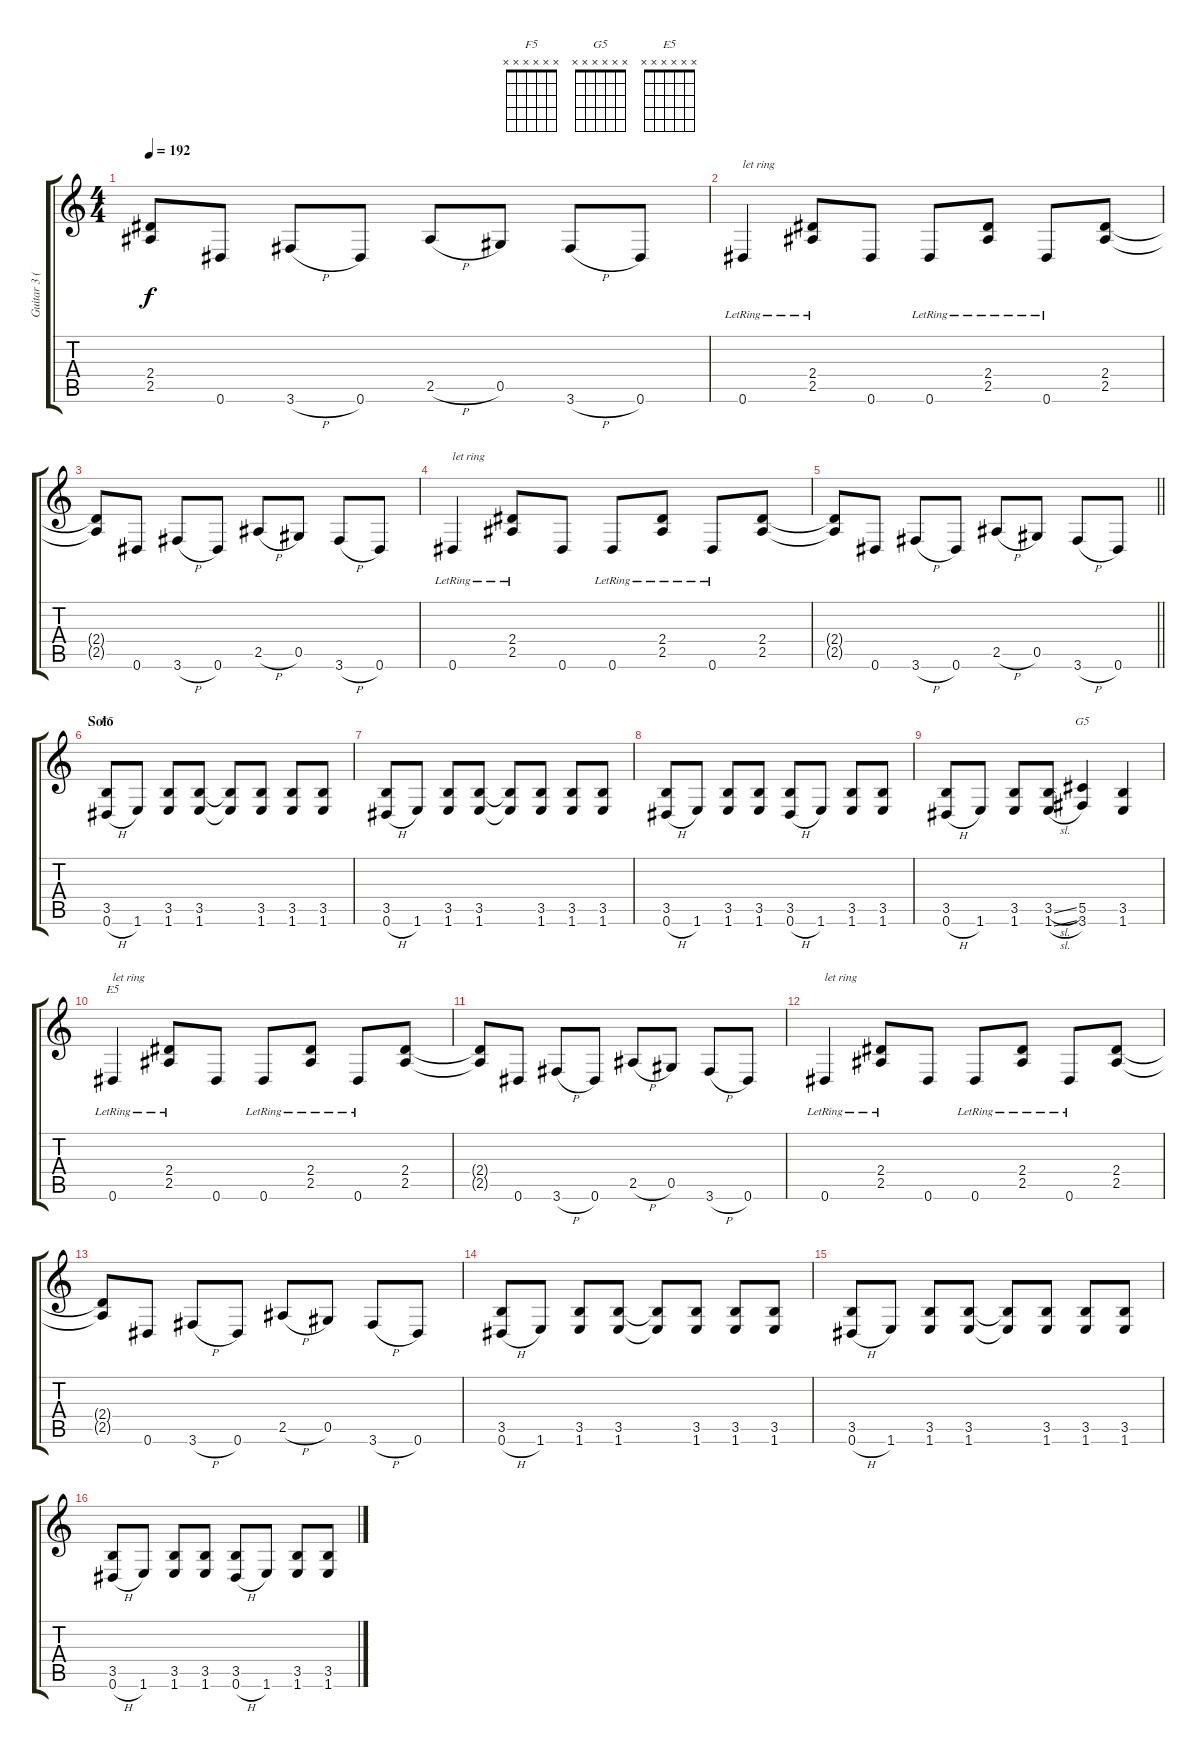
\track ("Guitar 3 (Izzy)" "Guitar 3 (") {instrument overdrivenguitar}
\staff {score tabs}
\tuning (Eb4 Bb3 Gb3 Db3 Ab2 Eb2) {hide}
\chord ("F5" x x x x x x)
\chord ("G5" x x x x x x)
\chord ("E5" x x x x x x)
\ts (4 4)
\tempo 192
\clef g2
\ks c
(2.4{t} 2.5{t}).8{dy f} 0.6.8 3.6{h}.8 0.6.8 2.5{h}.8 0.5.8 3.6{h}.8 0.6.8 |
0.6{lr}.4{txt "let ring"} (2.4{lr} 2.5{lr}).8 0.6.8 0.6{lr}.8 (2.4{lr} 2.5{lr}).8 0.6{lr}.8 (2.4 2.5).8 |
(2.4{t} 2.5{t}).8 0.6.8 3.6{h}.8 0.6.8 2.5{h}.8 0.5.8 3.6{h}.8 0.6.8 |
0.6{lr}.4{txt "let ring"} (2.4{lr} 2.5{lr}).8 0.6.8 0.6{lr}.8 (2.4{lr} 2.5{lr}).8 0.6{lr}.8 (2.4 2.5).8 |
\barLineRight lightlight
(2.4{t} 2.5{t}).8 0.6.8 3.6{h}.8 0.6.8 2.5{h}.8 0.5.8 3.6{h}.8 0.6.8 |
\section ("" "Solo")
(3.5 0.6{h}).8{ch "F5"} 1.6.8 (3.5 1.6).8 (3.5 1.6).8 (3.5{t} 1.6{t}).8 (3.5 1.6).8 (3.5 1.6).8 (3.5 1.6).8 |
(3.5 0.6{h}).8 1.6.8 (3.5 1.6).8 (3.5 1.6).8 (3.5{t} 1.6{t}).8 (3.5 1.6).8 (3.5 1.6).8 (3.5 1.6).8 |
(3.5 0.6{h}).8 1.6.8 (3.5 1.6).8 (3.5 1.6).8 (3.5 0.6{h}).8 1.6.8 (3.5 1.6).8 (3.5 1.6).8 |
(3.5 0.6{h}).8 1.6.8 (3.5 1.6).8 (3.5{sl} 1.6{sl}).8 (5.5 3.6).4{ch "G5"} (3.5 1.6).4 |
0.6{lr}.4{ch "E5" txt "let ring"} (2.4{lr} 2.5{lr}).8 0.6.8 0.6{lr}.8 (2.4{lr} 2.5{lr}).8 0.6{lr}.8 (2.4 2.5).8 |
(2.4{t} 2.5{t}).8 0.6.8 3.6{h}.8 0.6.8 2.5{h}.8 0.5.8 3.6{h}.8 0.6.8 |
0.6{lr}.4{txt "let ring"} (2.4{lr} 2.5{lr}).8 0.6.8 0.6{lr}.8 (2.4{lr} 2.5{lr}).8 0.6{lr}.8 (2.4 2.5).8 |
(2.4{t} 2.5{t}).8 0.6.8 3.6{h}.8 0.6.8 2.5{h}.8 0.5.8 3.6{h}.8 0.6.8 |
(3.5 0.6{h}).8 1.6.8 (3.5 1.6).8 (3.5 1.6).8 (3.5{t} 1.6{t}).8 (3.5 1.6).8 (3.5 1.6).8 (3.5 1.6).8 |
(3.5 0.6{h}).8 1.6.8 (3.5 1.6).8 (3.5 1.6).8 (3.5{t} 1.6{t}).8 (3.5 1.6).8 (3.5 1.6).8 (3.5 1.6).8 |
(3.5 0.6{h}).8 1.6.8 (3.5 1.6).8 (3.5 1.6).8 (3.5 0.6{h}).8 1.6.8 (3.5 1.6).8 (3.5 1.6).8
